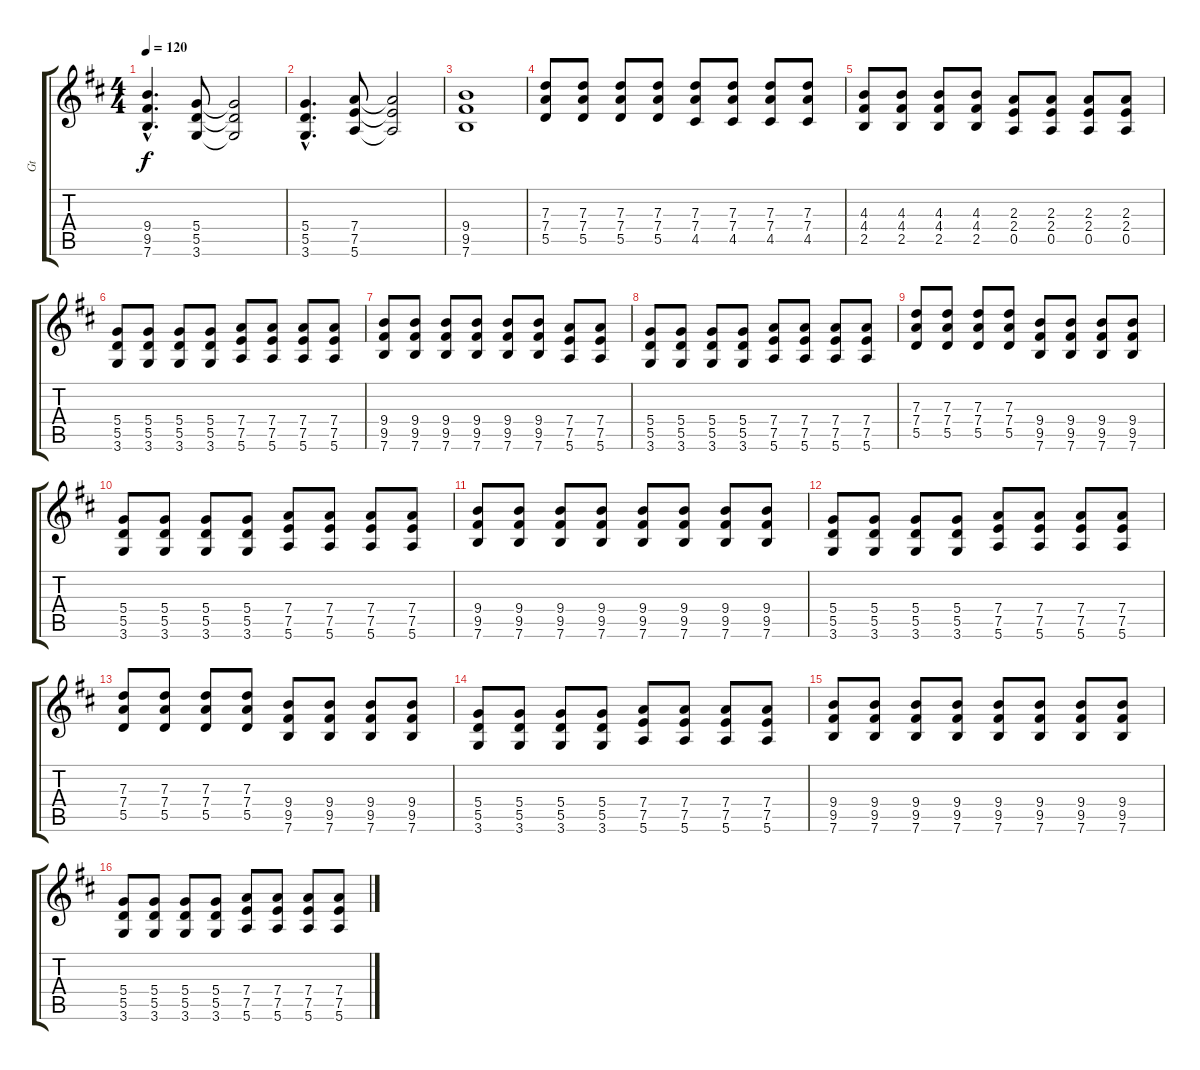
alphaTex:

\track ("Gt" "Gt") {instrument electricguitarjazz}
\staff {score tabs}
\tuning (E4 B3 G3 D3 A2 E2) {hide}
\ts (4 4)
\tempo 120
\clef g2
\ks d
(9.4{hac} 9.5{hac} 7.6{hac}).4{d dy f} (5.4 5.5 3.6).8 (5.4{t} 5.5{t} 3.6{t}).2 |
(5.4{hac} 5.5{hac} 3.6{hac}).4{d} (7.4 7.5 5.6).8 (7.4{t} 7.5{t} 5.6{t}).2 |
(9.4 9.5 7.6).1 |
(7.3 7.4 5.5).8{volume 15 instrument overdrivenguitar} (7.3 7.4 5.5).8 (7.3 7.4 5.5).8 (7.3 7.4 5.5).8 (7.3 7.4 4.5).8 (7.3 7.4 4.5).8 (7.3 7.4 4.5).8 (7.3 7.4 4.5).8 |
(4.3 4.4 2.5).8 (4.3 4.4 2.5).8 (4.3 4.4 2.5).8 (4.3 4.4 2.5).8 (2.3 2.4 0.5).8 (2.3 2.4 0.5).8 (2.3 2.4 0.5).8 (2.3 2.4 0.5).8 |
(5.4 5.5 3.6).8 (5.4 5.5 3.6).8 (5.4 5.5 3.6).8 (5.4 5.5 3.6).8 (7.4 7.5 5.6).8 (7.4 7.5 5.6).8 (7.4 7.5 5.6).8 (7.4 7.5 5.6).8 |
(9.4 9.5 7.6).8 (9.4 9.5 7.6).8 (9.4 9.5 7.6).8 (9.4 9.5 7.6).8 (9.4 9.5 7.6).8 (9.4 9.5 7.6).8 (7.4 7.5 5.6).8 (7.4 7.5 5.6).8 |
(5.4 5.5 3.6).8 (5.4 5.5 3.6).8 (5.4 5.5 3.6).8 (5.4 5.5 3.6).8 (7.4 7.5 5.6).8 (7.4 7.5 5.6).8 (7.4 7.5 5.6).8 (7.4 7.5 5.6).8 |
(7.3 7.4 5.5).8 (7.3 7.4 5.5).8 (7.3 7.4 5.5).8 (7.3 7.4 5.5).8 (9.4 9.5 7.6).8 (9.4 9.5 7.6).8 (9.4 9.5 7.6).8 (9.4 9.5 7.6).8 |
(5.4 5.5 3.6).8 (5.4 5.5 3.6).8 (5.4 5.5 3.6).8 (5.4 5.5 3.6).8 (7.4 7.5 5.6).8 (7.4 7.5 5.6).8 (7.4 7.5 5.6).8 (7.4 7.5 5.6).8 |
(9.4 9.5 7.6).8 (9.4 9.5 7.6).8 (9.4 9.5 7.6).8 (9.4 9.5 7.6).8 (9.4 9.5 7.6).8 (9.4 9.5 7.6).8 (9.4 9.5 7.6).8 (9.4 9.5 7.6).8 |
(5.4 5.5 3.6).8 (5.4 5.5 3.6).8 (5.4 5.5 3.6).8 (5.4 5.5 3.6).8 (7.4 7.5 5.6).8 (7.4 7.5 5.6).8 (7.4 7.5 5.6).8 (7.4 7.5 5.6).8 |
(7.3 7.4 5.5).8 (7.3 7.4 5.5).8 (7.3 7.4 5.5).8 (7.3 7.4 5.5).8 (9.4 9.5 7.6).8 (9.4 9.5 7.6).8 (9.4 9.5 7.6).8 (9.4 9.5 7.6).8 |
(5.4 5.5 3.6).8 (5.4 5.5 3.6).8 (5.4 5.5 3.6).8 (5.4 5.5 3.6).8 (7.4 7.5 5.6).8 (7.4 7.5 5.6).8 (7.4 7.5 5.6).8 (7.4 7.5 5.6).8 |
(9.4 9.5 7.6).8 (9.4 9.5 7.6).8 (9.4 9.5 7.6).8 (9.4 9.5 7.6).8 (9.4 9.5 7.6).8 (9.4 9.5 7.6).8 (9.4 9.5 7.6).8 (9.4 9.5 7.6).8 |
(5.4 5.5 3.6).8 (5.4 5.5 3.6).8 (5.4 5.5 3.6).8 (5.4 5.5 3.6).8 (7.4 7.5 5.6).8 (7.4 7.5 5.6).8 (7.4 7.5 5.6).8 (7.4 7.5 5.6).8
